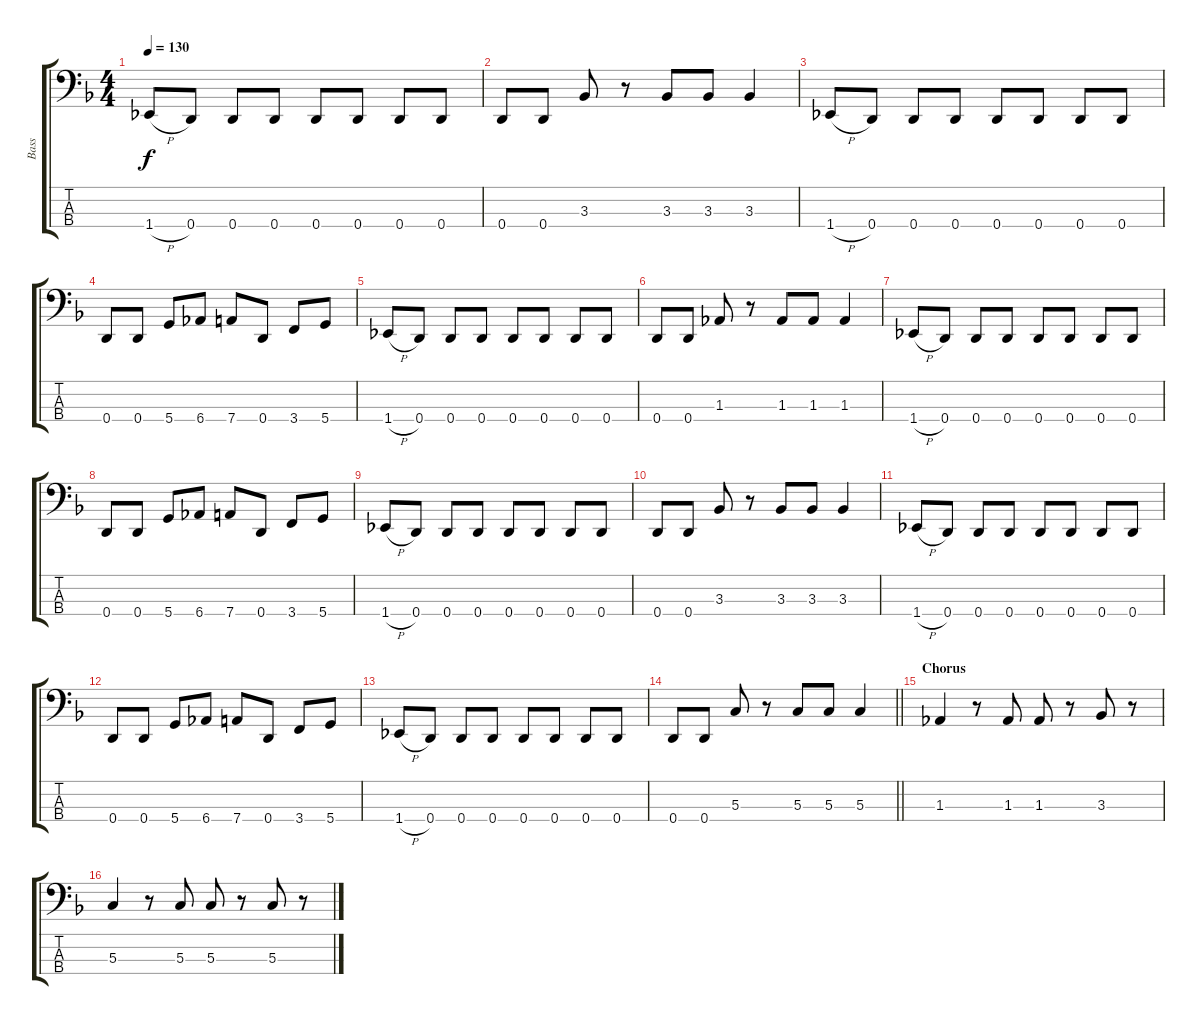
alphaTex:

\track ("Bass" "Bass") {instrument electricbasspick}
\staff {score tabs}
\tuning (F2 C2 G1 D1) {hide}
\ts (4 4)
\tempo 130
\clef f4
\ks dminor
1.4{h}.8{dy f} 0.4.8 0.4.8 0.4.8 0.4.8 0.4.8 0.4.8 0.4.8 |
0.4.8 0.4.8 3.3.8 r.8 3.3.8 3.3.8 3.3.4 |
1.4{h}.8 0.4.8 0.4.8 0.4.8 0.4.8 0.4.8 0.4.8 0.4.8 |
0.4.8 0.4.8 5.4.8 6.4.8 7.4.8 0.4.8 3.4.8 5.4.8 |
1.4{h}.8 0.4.8 0.4.8 0.4.8 0.4.8 0.4.8 0.4.8 0.4.8 |
0.4.8 0.4.8 1.3.8 r.8 1.3.8 1.3.8 1.3.4 |
1.4{h}.8 0.4.8 0.4.8 0.4.8 0.4.8 0.4.8 0.4.8 0.4.8 |
0.4.8 0.4.8 5.4.8 6.4.8 7.4.8 0.4.8 3.4.8 5.4.8 |
1.4{h}.8 0.4.8 0.4.8 0.4.8 0.4.8 0.4.8 0.4.8 0.4.8 |
0.4.8 0.4.8 3.3.8 r.8 3.3.8 3.3.8 3.3.4 |
1.4{h}.8 0.4.8 0.4.8 0.4.8 0.4.8 0.4.8 0.4.8 0.4.8 |
0.4.8 0.4.8 5.4.8 6.4.8 7.4.8 0.4.8 3.4.8 5.4.8 |
1.4{h}.8 0.4.8 0.4.8 0.4.8 0.4.8 0.4.8 0.4.8 0.4.8 |
\barLineRight lightlight
0.4.8 0.4.8 5.3.8 r.8 5.3.8 5.3.8 5.3.4 |
\section ("" "Chorus")
1.3.4 r.8 1.3.8 1.3.8 r.8 3.3.8 r.8 |
5.3.4 r.8 5.3.8 5.3.8 r.8 5.3.8 r.8
